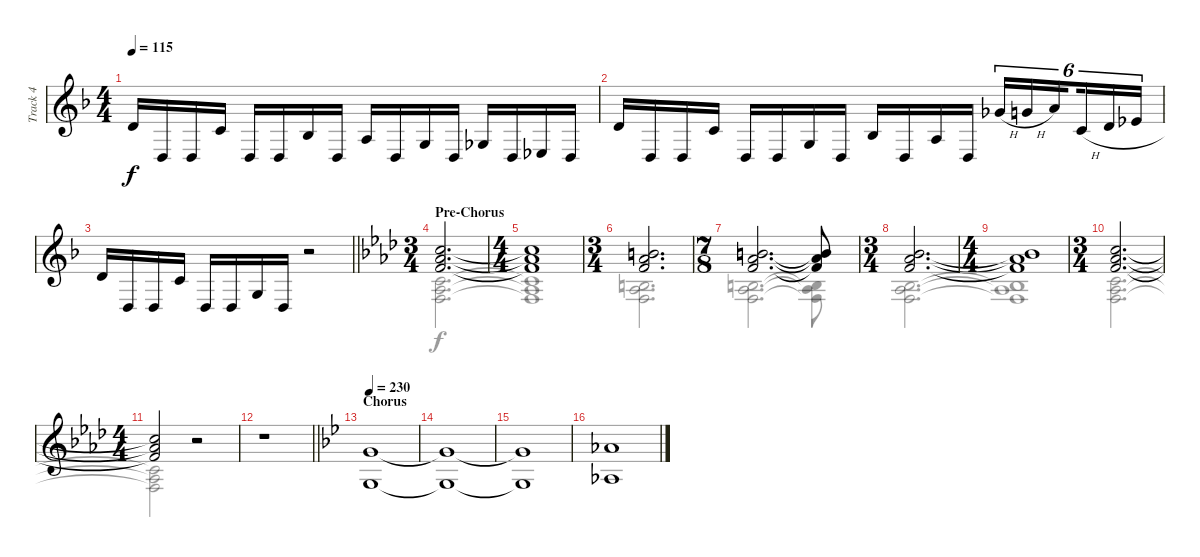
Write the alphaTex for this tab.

\track ("Track 4" "Track 4") {instrument stringensemble1}
\staff {score}
\tuning (D4 A3 F3 C3 G2 D2) {hide}
\voice
\ts (4 4)
\tempo 115
\clef g2
\ks dminor
9.3.16{dy f} 7.5.16 7.5.16 7.3.16 7.5.16 7.5.16 5.3.16 7.5.16 4.3.16 7.5.16 2.3.16 7.5.16 1.3.16 7.5.16 8.5.16 7.5.16 |
9.3.16 7.5.16 7.5.16 7.3.16 7.5.16 7.5.16 2.3.16 7.5.16 5.3.16 7.5.16 4.3.16 7.5.16 9.2{h}.16{tu (6 4)} 10.2{h}.16{tu (6 4)} 12.2.16{tu (6 4) beam splitsecondary} 7.3{h}.16{tu (6 4)} 9.3{h}.16{tu (6 4)} 1.1.16{tu (6 4)} |
\barLineRight lightlight
9.3.16 7.5.16 7.5.16 7.3.16 7.5.16 7.5.16 2.3.16 7.5.16 r.2 |
\ts (3 4)
\section ("" "Pre-Chorus")
\ks fminor
(3.1 15.2 15.3).2{d volume 10 instrument stringensemble1} |
\ts (4 4)
(3.1{t} 15.2{t} 15.3{t}).1 |
\ts (3 4)
(9.1 11.2 12.3).2{d} |
\ts (7 8)
(3.1 11.2 18.3).2{d} (3.1{t} 11.2{t} 18.3{t}).8 |
\ts (3 4)
(8.1 11.2 12.3).2{d} |
\ts (4 4)
(8.1{t} 11.2{t} 12.3{t}).1 |
\ts (3 4)
(3.1 15.2 15.3).2{d} |
\ts (4 4)
(3.1{t} 15.2{t} 15.3{t}).2 r.2 |
\barLineRight lightlight
r.1 |
\section ("" "Chorus")
\tempo 230
\ks gminor
(5.1 2.3).1{volume 13 instrument choiraahs} |
(5.1{t} 2.3{t}).1 |
(5.1{t} 2.3{t}).1 |
(6.1 3.3).1
\voice
\clef g2
\ottava regular
\simile none
\ks dminor
|
|
\barLineRight lightlight
|
\ks fminor
(3.2 3.3 5.4).2{d} |
(3.2{t} 3.3{t} 5.4{t}).1 |
(2.2 3.3 5.4).2{d} |
(2.2 0.3 8.4).2{d} (2.2{t} 0.3{t} 8.4{t}).8 |
(1.2 0.3 8.4).2{d} |
(1.2{t} 0.3{t} 8.4{t}).1 |
(3.2 3.3 5.4).2{d} |
(3.2{t} 3.3{t} 5.4{t}).2 r.2 |
\barLineRight lightlight
|
\ks gminor
|
|
|
